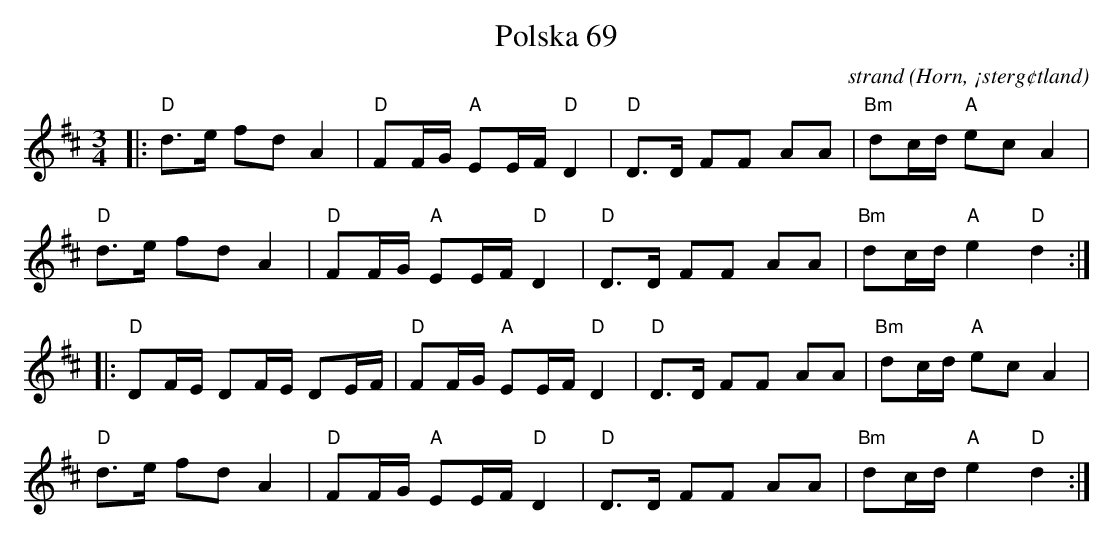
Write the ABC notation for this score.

X:1
T:Polska 69
C: strand
O:Horn, ¡sterg¢tland
M:3/4
L:1/8
K:D
V:1
|:"D"d>e fd A2|"D"FF/G/"A" EE/F/ "D"D2|"D"D>D FF AA|"Bm"dc/d/ "A"ec A2|
"D"d>e fd A2|"D"FF/G/"A" EE/F/ "D"D2|"D"D>D FF AA|"Bm"dc/d/ "A"e2 "D" d2:|
|:"D"DF/E/ DF/E/ DE/F/|"D"FF/G/"A" EE/F/ "D"D2|"D"D>D FF AA|"Bm"dc/d/ "A"ec A2|
"D"d>e fd A2|"D"FF/G/"A" EE/F/ "D"D2|"D"D>D FF AA|"Bm"dc/d/ "A"e2 "D" d2:|]
